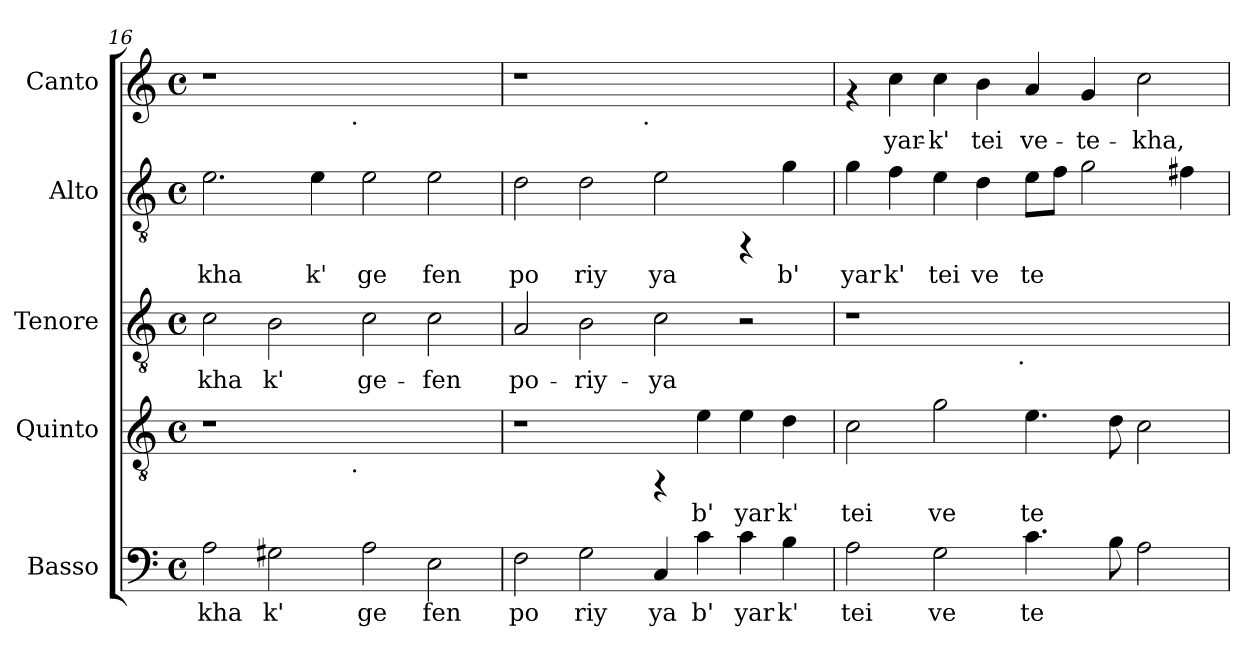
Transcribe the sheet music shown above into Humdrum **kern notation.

**kern	**text	**kern	**text	**kern	**text	**kern	**text	**kern	**text
*part5	*part5	*part4	*part4	*part3	*part3	*part2	*part2	*part1	*part1
*staff5	*staff5	*staff4	*staff4	*staff3	*staff3	*staff2	*staff2	*staff1	*staff1
*I"Basso	*	*I"Quinto	*	*I"Tenore	*	*I"Alto	*	*I"Canto	*
*clefF4	*	*clefGv2	*	*clefGv2	*	*clefGv2	*	*clefG2	*
*k[]	*	*k[]	*	*k[]	*	*k[]	*	*k[]	*
*C:	*	*C:	*	*C:	*	*C:	*	*C:	*
*M4/4	*	*M4/4	*	*M4/4	*	*M4/4	*	*M4/4	*
*met(c)	*	*met(c)	*	*met(c)	*	*met(c)	*	*met(c)	*
=16	=16	=16	=16	=16	=16	=16	=16	=16	=16
!	!LO:LY:b:cj	!	!	!	!LO:LY:b:cj	!	!LO:LY:b:cj	!	!
*	*	*^	*	*	*	*	*	*^	*
2A\	kha	1r	2ryy	.	2c\	kha	2.e\	kha	1r	2ryy	.
!	!LO:LY:b:cj	!	!	!	!	!LO:LY:b:cj	!	!	!	!	!
2G#X\	k'	.	4...ryy	.	2B\	k'	.	.	.	4...ryy	.
!	!	!	!	!	!	!	!	!LO:LY:b:cj	!	!	!
.	.	.	.	.	.	.	4e\	k'	.	.	.
!	!	!	!	!	!	!	!	!	!	!LO:TX:b:t=.	!
!	!	!	!LO:TX:b:t=.	!	!	!	!	!	!	!	!
.	.	.	1ryy	.	.	.	.	.	.	1ryy	.
!	!LO:LY:b:cj	!	!	!	!	!LO:LY:b:cj	!	!LO:LY:b:cj	!	!	!
2A\	ge	1ryy	.	.	2c\	ge-	2e\	ge	1ryy	.	.
!	!LO:LY:b:cj	!	!	!	!	!LO:LY:b:cj	!	!LO:LY:b:cj	!	!	!
2E\	fen	.	.	.	2c\	-fen	2e\	fen	.	.	.
.	.	.	32ryy	.	.	.	.	.	.	32ryy	.
=17	=17	=17	=17	=17	=17	=17	=17	=17	=17	=17	=17
!	!LO:LY:b:cj	!	!	!	!	!LO:LY:b:cj	!	!LO:LY:b:cj	!	!	!
*	*	*v	*v	*	*	*	*	*	*	*	*
2F\	po	1r	.	2A/	po-	2d\	po	1r	2ryy	.
!	!LO:LY:b:cj	!	!	!	!LO:LY:b:cj	!	!LO:LY:b:cj	!	!	!
2G\	riy	.	.	2B\	-riy-	2d\	riy	.	4...ryy	.
!	!	!	!	!	!	!	!	!	!LO:TX:b:t=.	!
.	.	.	.	.	.	.	.	.	1ryy	.
!	!LO:LY:b:cj	!	!	!	!LO:LY:b:cj	!	!LO:LY:b:cj	!	!	!
4C/	ya	4rFF	.	2c\	-ya	2e\	ya	1ryy	.	.
!	!LO:LY:b:cj	!	!LO:LY:b:cj	!	!	!	!	!	!	!
4c\	b'	4e\	b'	.	.	.	.	.	.	.
!	!LO:LY:b:cj	!	!LO:LY:b:cj	!	!	!	!	!	!	!
4c\	yar	4e\	yar	2r	.	4rFF	.	.	.	.
!	!LO:LY:b:cj	!	!LO:LY:b:cj	!	!	!	!LO:LY:b:cj	!	!	!
4B\	k'	4d\	k'	.	.	4g\	b'	.	.	.
.	.	.	.	.	.	.	.	.	32ryy	.
=18	=18	=18	=18	=18	=18	=18	=18	=18	=18	=18
!	!LO:LY:b:cj	!	!LO:LY:b:cj	!	!	!	!LO:LY:b:cj	!	!	!
*	*	*	*	*^	*	*	*	*v	*v	*
2A\	tei	2c\	tei	1r	2ryy	.	4g\	yar	4rf	.
!	!	!	!	!	!	!	!	!LO:LY:b:cj	!	!LO:LY:b:cj
.	.	.	.	.	.	.	4f\	k'	4cc\	-yar-
!	!LO:LY:b:cj	!	!LO:LY:b:cj	!	!	!	!	!LO:LY:b:cj	!	!LO:LY:b:cj
2G\	ve	2g\	ve	.	4ryy	.	4e\	tei	4cc\	-k'
!	!	!	!	!	!	!	!	!LO:LY:b:cj	!	!LO:LY:b:cj
.	.	.	.	.	8...ryy	.	4d\	ve	4b\	tei
!	!	!	!	!	!LO:TX:b:t=.	!	!	!	!	!
.	.	.	.	.	1ryy	.	.	.	.	.
!	!LO:LY:b:cj	!	!LO:LY:b:cj	!	!	!	!	!LO:LY:b:cj	!	!LO:LY:b:cj
4.c\	te	4.e\	te	1ryy	.	.	8e\L	te	4a/	ve-
!	!	!	!	!	!	!	!	!LO:LY:b:cj	!	!
.	.	.	.	.	.	.	8f\J	.	.	.
!	!	!	!	!	!	!	!	!LO:LY:b:cj	!	!LO:LY:b:cj
.	.	.	.	.	.	.	2g\	.	4g/	-te-
!	!LO:LY:b:cj	!	!LO:LY:b:cj	!	!	!	!	!	!	!
8B\	.	8d\	.	.	.	.	.	.	.	.
!	!LO:LY:b:cj	!	!LO:LY:b:cj	!	!	!	!	!	!	!LO:LY:b:cj
2A\	.	2c\	.	.	.	.	.	.	2cc\	-kha,
!	!	!	!	!	!	!	!	!LO:LY:b:cj	!	!
.	.	.	.	.	.	.	4f#X\	.	.	.
.	.	.	.	.	64ryy	.	.	.	.	.
*	*	*	*	*v	*v	*	*	*	*	*
=	=	=	=	=	=	=	=	=	=
*-	*-	*-	*-	*-	*-	*-	*-	*-	*-
